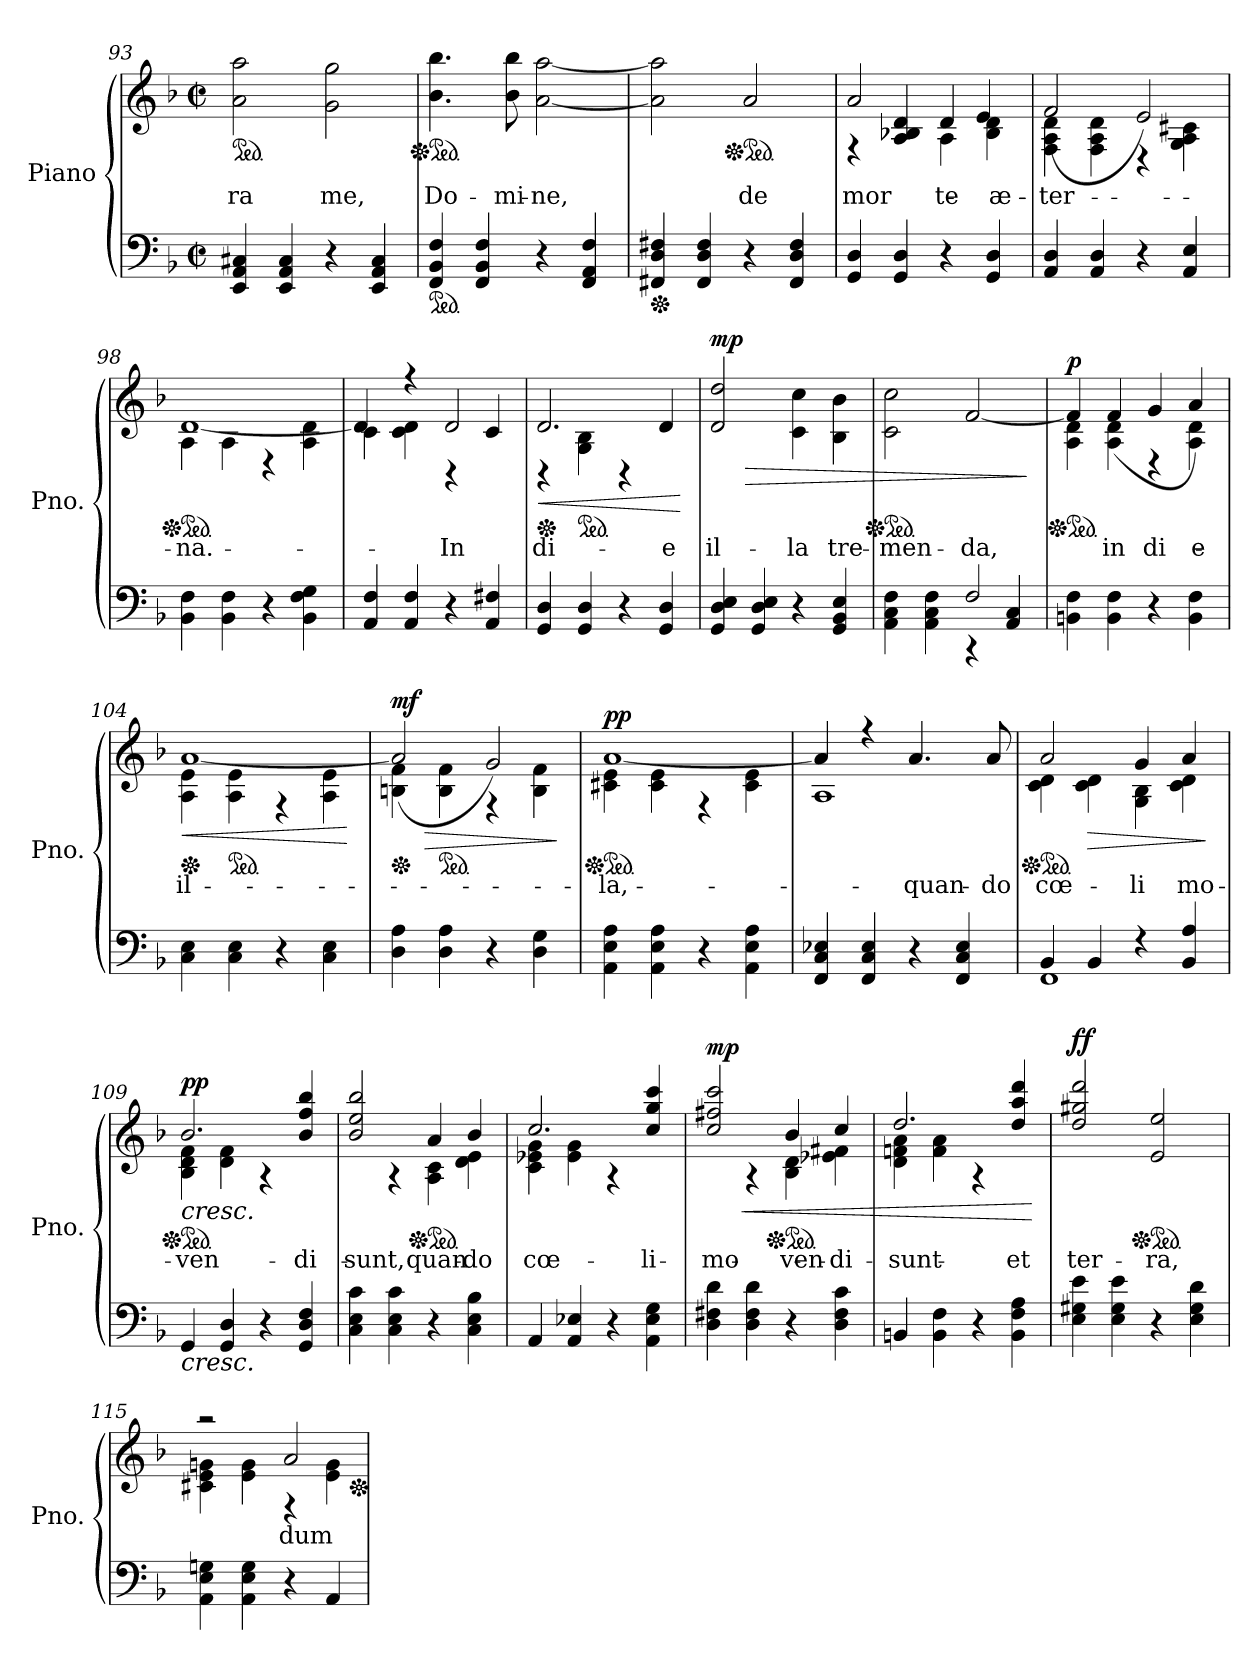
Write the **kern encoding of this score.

**kern	**kern	**text	**dynam
*part1	*part1	*part1	*part1
*staff2	*staff1	*staff1	*staff1/2
*I"Piano	*	*	*
*I'Pno.	*	*	*
*clefF4	*clefG2	*	*
*k[b-]	*k[b-]	*	*
*M2/2	*M2/2	*	*
*met(c|)	*met(c|)	*	*
*	*ped	*	*
=93	=93	=93	=93
*	*^	*	*
!	!	!	!LO:LY:b	!
4EE/ 4AA/ 4C#X/	1ryy	2a\ 2aa\	-ra	.
4EE/ 4AA/ 4C#/	.	.	.	.
!	!	!	!LO:LY:b	!
4r	.	2g\ 2gg\	me,	.
4EE/ 4AA/ 4C#/	.	.	.	.
=94	=94	=94	=94	=94
*ped	*	*	*	*
*	*Xped	*	*	*
*	*ped	*	*	*
!	!	!	!LO:LY:b	!
4FF/ 4BB-/ 4F/	1ryy	4.b-\ 4.bb-\	Do-	.
4FF/ 4BB-/ 4F/	.	.	.	.
!	!	!	!LO:LY:b	!
.	.	8b-\ 8bb-\	-mi-	.
!	!	!	!LO:LY:b	!
4r	.	[2a\ [2aa\	-ne,	.
4FF/ 4AA/ 4F/	.	.	.	.
=95	=95	=95	=95	=95
*Xped	*	*	*	*
4FF#X/ 4D/ 4F#X/	1ryy	2a\] 2aa\]	.	.
4FF#/ 4D/ 4F#/	.	.	.	.
*	*Xped	*	*	*
*	*ped	*	*	*
!	!	!	!LO:LY:b	!
4r	.	2a/	de	.
4FF#/ 4D/ 4F#/	.	.	.	.
=96	=96	=96	=96	=96
!	!	!	!LO:LY:b	!
4GG/ 4D/	4rF	2a/	mor-	.
4GG/ 4D/	4A/ 4B-X/ 4d/	.	.	.
!	!	!	!LO:LY:b	!
4r	4A\	4d/	-te	.
!	!	!	!LO:LY:b	!
4GG/ 4D/	4B-\ 4d\	4e/	æ-	.
=97	=97	=97	=97	=97
!	!	!	!LO:LY:b	!
4AA/ 4D/	4F\ 4A\ 4d\	(>2f/	-ter-	.
4AA/ 4D/	4F\ 4A\ 4d\	.	.	.
4r	4rD	2e/)	.	.
4AA/ 4E/	4G\ 4A\ 4c#X\	.	.	.
!!LO:PB:g=z	!!
=98	=98	=98	=98	=98
*	*Xped	*	*	*
*	*ped	*	*	*
!	!	!	!LO:LY:b	!
4BB-\ 4F\	4A\	[1d	-na.	.
4BB-\ 4F\	4A\	.	.	.
4r	4rD	.	.	.
4BB-\ 4F\ 4G\	4A\ 4d\	.	.	.
=99	=99	=99	=99	=99
4AA/ 4F/	4c\	4d/]	.	.
4AA/ 4F/	4c\ 4d\	4rff	.	.
!	!	!	!LO:LY:b	!
4r	4rBB	2d/	In	.
4AA/ 4F#X/	4c/	.	.	.
=100	=100	=100	=100	=100
*	*Xped	*	*	*
!	!	!	!LO:LY:b	!LO:HP:b
4GG/ 4D/	4rBB	2.d/	di-	<
*	*ped	*	*	*
4GG/ 4D/	4G\ 4B-\	.	.	.
4r	4rBB	.	.	.
!	!	!	!LO:LY:b	!
4GG/ 4D/	4ryy	4d/	-e	.
*	*v	*v	*	*
.	.	.	[
=101	=101	=101	=101
!	!	!LO:LY:b	!LO:HP:b
*	*^	*	*
!	!	!	!	!LO:DY:n=1:b
4GG/ 4D/ 4E/	1ryy	2d/ 2dd/	il-	> mp
4GG/ 4D/ 4E/	.	.	.	.
!	!	!	!LO:LY:b	!
4r	.	4c\ 4cc\	-la	.
!	!	!	!LO:LY:b	!
4GG/ 4BB-/ 4E/	.	4B-\ 4b-\	tre-	.
=102	=102	=102	=102	=102
*^	*	*	*	*
*	*	*Xped	*	*	*
*	*	*ped	*	*	*
!	!	!	!	!LO:LY:b	!
4AA\ 4C\ 4F\	2rGGyy	1ryy	2c\ 2cc\	-men-	.
4AA\ 4C\ 4F\	.	.	.	.	.
!	!	!	!	!LO:LY:b	!
4rCC	2F/	.	[2f/	-da,	.
4AA/ 4C/	.	.	.	.	.
*v	*v	*	*	*	*
*	*v	*v	*	*
.	.	.	]
=103	=103	=103	=103
*	*Xped	*	*
*	*ped	*	*
*	*^	*	*
!	!	!	!	!LO:DY:b
4BBn\ 4F\	4A\ 4d\	4f/]	.	p
!	!	!	!LO:LY:b	!
4BB\ 4F\	4A\ 4d\	(>4f/	in	.
!	!	!	!LO:LY:b	!
4r	4rD	4g/	di-	.
!	!	!	!LO:LY:b	!
4BB\ 4F\	4A\ 4d\	4a/)	-e	.
!!LO:LB:g=z	!!
=104	=104	=104	=104	=104
*	*Xped	*	*	*
!	!	!	!LO:LY:b	!LO:HP:b
4C\ 4E\	4A\ 4e\	[1a	il-	<
*	*ped	*	*	*
4C\ 4E\	4A\ 4e\	.	.	.
4r	4rF	.	.	.
4C\ 4E\	4A\ 4e\	.	.	.
*	*v	*v	*	*
.	.	.	[
=105	=105	=105	=105
*	*Xped	*	*
!	!	!	!LO:HP:b
*	*^	*	*
!	!	!	!	!LO:DY:n=1:b
4D\ 4A\	4Bn\ 4f\	(>2a/]	.	> mf
*	*ped	*	*	*
4D\ 4A\	4B\ 4f\	.	.	.
4r	4rF	2g/)	.	.
4D\ 4G\	4B\ 4f\	.	.	.
*	*v	*v	*	*
.	.	.	]
=106	=106	=106	=106
*	*Xped	*	*
*	*ped	*	*
*	*^	*	*
!	!	!	!LO:LY:b	!LO:DY:b
!	!	!	!	!LO:DY:n=1:b
4AA\ 4E\ 4A\	4c#X\ 4e\	[1a	-la,	p p
4AA\ 4E\ 4A\	4c#\ 4e\	.	.	.
4r	4rF	.	.	.
4AA\ 4E\ 4A\	4c#\ 4e\	.	.	.
=107	=107	=107	=107	=107
4FF/ 4C/ 4E-X/	1A	4a/]	.	.
4FF/ 4C/ 4E-/	.	4rff	.	.
!	!	!	!LO:LY:b	!
4r	.	4.a/	quan-	.
4FF/ 4C/ 4E-/	.	.	.	.
!	!	!	!LO:LY:b	!
.	.	8a/	-do	.
=108	=108	=108	=108	=108
*^	*	*	*	*
*	*	*Xped	*	*	*
*	*	*ped	*	*	*
!	!	!	!	!LO:LY:b	!
4BB-/	1FF	4c\ 4d\	2a/	cœ-	.
!	!	!	!	!	!LO:HP:b
4BB-/	.	4c\ 4d\	.	.	>
!	!	!	!	!LO:LY:b	!
4r	.	4G\ 4B-\	4g/	-li	.
!	!	!	!	!LO:LY:b	!
4BB-/ 4A/	.	4c\ 4d\	4a/	mo-	.
*v	*v	*	*	*	*
*	*v	*v	*	*
.	.	.	]
=109	=109	=109	=109
*	*Xped	*	*
*	*ped	*	*
*	*^	*	*
!	!LO:TX:b:i:t=cresc.	!	!	!
!LO:TX:b:i:t=cresc.	!	!	!	!
!	!	!	!LO:LY:b	!LO:DY:b
4GG/	4B-\ 4d\ 4f\	2.b-/	-ven-	pp
4GG/ 4D/	4d\ 4f\	.	.	.
4r	4rA	.	.	.
!	!	!	!LO:LY:b	!
4GG/ 4D/ 4F/	4ryy	4b-/ 4ff/ 4bb-/	-di	.
=110	=110	=110	=110	=110
!	!	!	!LO:LY:b	!
4C\ 4E\ 4c\	4rAyy	2b-/ 2ee/ 2bb-/	sunt,	.
4C\ 4E\ 4c\	4rA	.	.	.
*	*Xped	*	*	*
*	*ped	*	*	*
!	!	!	!LO:LY:b	!
4r	4A\ 4c\	4a/	quan-	.
!	!	!	!LO:LY:b	!
4C\ 4E\ 4B-\	4d\ 4e\	4b-/	-do	.
!!LO:LB:g=z	!!
=111	=111	=111	=111	=111
!	!	!	!LO:LY:b	!
4AA/	4c\ 4e-X\ 4g\	2.cc/	cœ-	.
4AA/ 4E-X/	4e-\ 4g\	.	.	.
4r	4rA	.	.	.
!	!	!	!LO:LY:b	!
4AA\ 4E-\ 4G\	4rAyy	4cc/ 4gg/ 4ccc/	-li	.
=112	=112	=112	=112	=112
!	!	!	!LO:LY:b	!LO:HP:b
!	!	!	!	!LO:DY:n=1:b
4D\ 4F#X\ 4d\	4rAyy	2cc/ 2ff#X/ 2ccc/	mo-	< mp
4D\ 4F#\ 4d\	4rA	.	.	.
*	*Xped	*	*	*
*	*ped	*	*	*
!	!	!	!LO:LY:b	!
4r	4B-\ 4d\	4b-/	-ven-	.
!	!	!	!LO:LY:b	!
4D\ 4F#\ 4c\	4e-X\ 4f#X\	4cc/	-di	.
=113	=113	=113	=113	=113
!	!	!	!LO:LY:b	!
4BBn/	4d\ 4fn\ 4a\	2.dd/	sunt	.
4BB\ 4F\	4f\ 4a\	.	.	.
4r	4rA	.	.	.
!	!	!	!LO:LY:b	!
4BB\ 4F\ 4A\	4ryy	4dd/ 4aa/ 4ddd/	et	.
*	*v	*v	*	*
.	.	.	[
=114	=114	=114	=114
*	*^	*	*
!	!	!	!LO:LY:b	!LO:DY:b
!	!	!	!	!LO:DY:n=1:b
4E\ 4G#X\ 4e\	1rAyy	2dd/ 2gg#X/ 2ddd/	ter-	f f
4E\ 4G#\ 4e\	.	.	.	.
*	*Xped	*	*	*
*	*ped	*	*	*
!	!	!	!LO:LY:b	!
4r	.	2e/ 2ee/	-ra,	.
4E\ 4G#\ 4d\	.	.	.	.
=115	=115	=115	=115	=115
4AA\ 4E\ 4Gn\	4c#X\ 4e\ 4gn\	2raa	.	.
4AA\ 4E\ 4G\	4e\ 4g\	.	.	.
!	!	!	!LO:LY:b	!
4r	4rF	2a/	dum	.
4AA/	4e\ 4g\	.	.	.
*	*v	*v	*	*
*	*Xped	*	*
=	=	=	=
*-	*-	*-	*-
